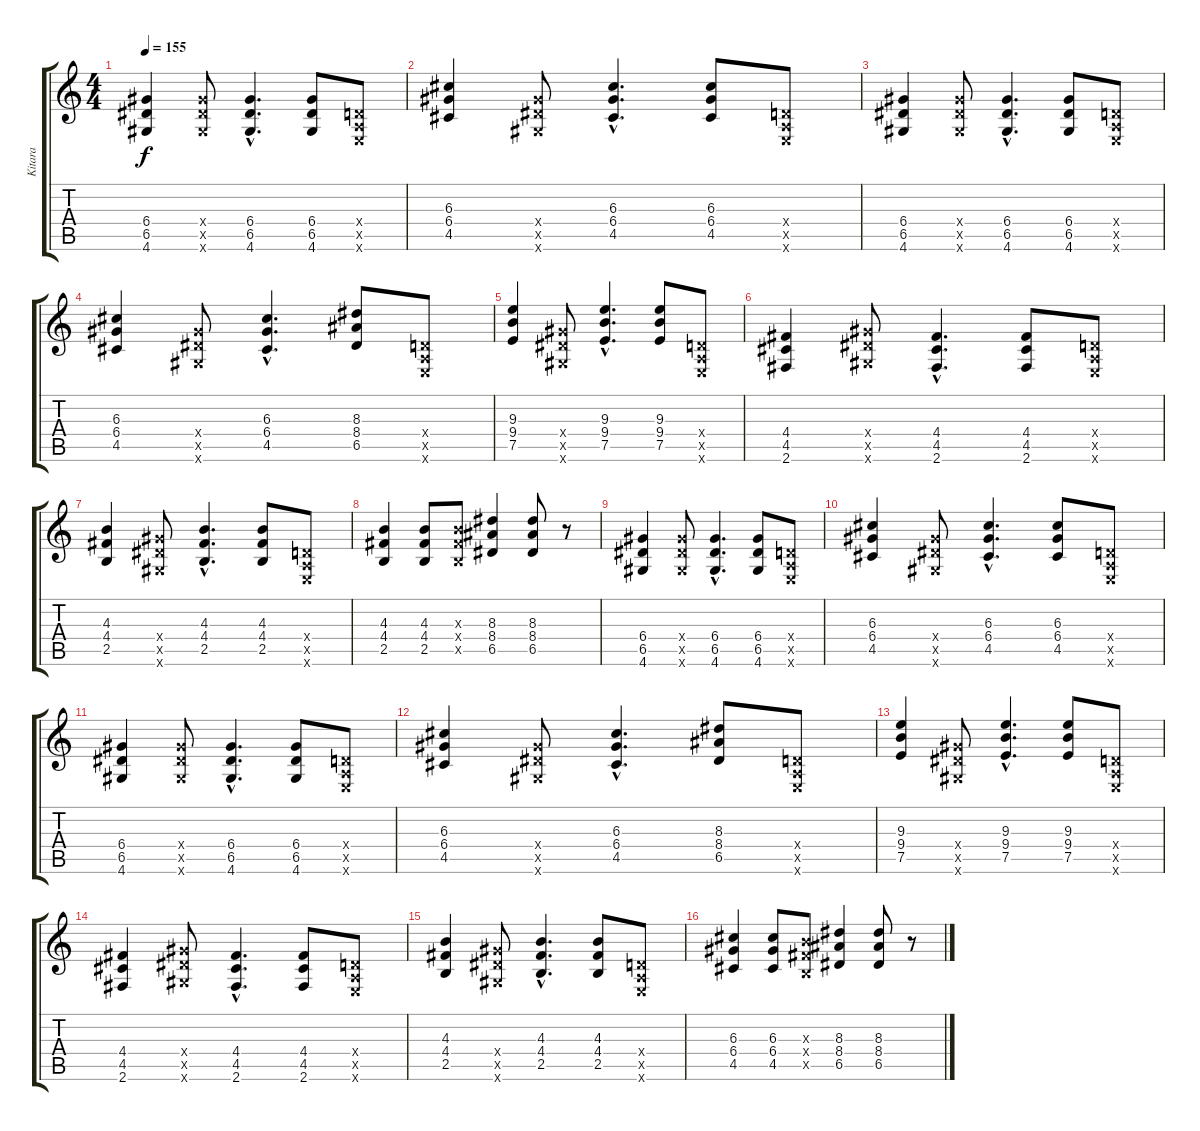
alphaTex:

\track ("Kitara" "Kitara") {instrument acousticguitarsteel}
\staff {score tabs}
\tuning (E4 B3 G3 D3 A2 E2) {hide}
\ts (4 4)
\tempo 155
\clef g2
\ks c
(6.4 6.5 4.6).4{dy f} (6.4{x} 6.5{x} 4.6{x}).8 (6.4{hac} 6.5{hac} 4.6{hac}).4{d} (6.4 6.5 4.6).8 (0.4{x} 0.5{x} 0.6{x}).8 |
(6.3 6.4 4.5).4 (6.4{x} 6.5{x} 4.6{x}).8 (6.3{hac} 6.4{hac} 4.5{hac}).4{d} (6.3 6.4 4.5).8 (0.4{x} 0.5{x} 0.6{x}).8 |
(6.4 6.5 4.6).4 (6.4{x} 6.5{x} 4.6{x}).8 (6.4{hac} 6.5{hac} 4.6{hac}).4{d} (6.4 6.5 4.6).8 (0.4{x} 0.5{x} 0.6{x}).8 |
(6.3 6.4 4.5).4 (6.4{x} 6.5{x} 4.6{x}).8 (6.3{hac} 6.4{hac} 4.5{hac}).4{d} (8.3 8.4 6.5).8 (0.4{x} 0.5{x} 0.6{x}).8 |
(9.3 9.4 7.5).4 (6.4{x} 6.5{x} 4.6{x}).8 (9.3{hac} 9.4{hac} 7.5{hac}).4{d} (9.3 9.4 7.5).8 (0.4{x} 0.5{x} 0.6{x}).8 |
(4.4 4.5 2.6).4 (6.4{x} 6.5{x} 4.6{x}).8 (4.4{hac} 4.5{hac} 2.6{hac}).4{d} (4.4 4.5 2.6).8 (0.4{x} 0.5{x} 0.6{x}).8 |
(4.3 4.4 2.5).4 (6.4{x} 6.5{x} 4.6{x}).8 (4.3{hac} 4.4{hac} 2.5{hac}).4{d} (4.3 4.4 2.5).8 (0.4{x} 0.5{x} 0.6{x}).8 |
(4.3 4.4 2.5).4 (4.3 4.4 2.5).8 (4.3{x} 4.4{x} 2.5{x}).8 (8.3 8.4 6.5).4 (8.3 8.4 6.5).8 r.8 |
(6.4 6.5 4.6).4 (6.4{x} 6.5{x} 4.6{x}).8 (6.4{hac} 6.5{hac} 4.6{hac}).4{d} (6.4 6.5 4.6).8 (0.4{x} 0.5{x} 0.6{x}).8 |
(6.3 6.4 4.5).4 (6.4{x} 6.5{x} 4.6{x}).8 (6.3{hac} 6.4{hac} 4.5{hac}).4{d} (6.3 6.4 4.5).8 (0.4{x} 0.5{x} 0.6{x}).8 |
(6.4 6.5 4.6).4 (6.4{x} 6.5{x} 4.6{x}).8 (6.4{hac} 6.5{hac} 4.6{hac}).4{d} (6.4 6.5 4.6).8 (0.4{x} 0.5{x} 0.6{x}).8 |
(6.3 6.4 4.5).4 (6.4{x} 6.5{x} 4.6{x}).8 (6.3{hac} 6.4{hac} 4.5{hac}).4{d} (8.3 8.4 6.5).8 (0.4{x} 0.5{x} 0.6{x}).8 |
(9.3 9.4 7.5).4 (6.4{x} 6.5{x} 4.6{x}).8 (9.3{hac} 9.4{hac} 7.5{hac}).4{d} (9.3 9.4 7.5).8 (0.4{x} 0.5{x} 0.6{x}).8 |
(4.4 4.5 2.6).4 (6.4{x} 6.5{x} 4.6{x}).8 (4.4{hac} 4.5{hac} 2.6{hac}).4{d} (4.4 4.5 2.6).8 (0.4{x} 0.5{x} 0.6{x}).8 |
(4.3 4.4 2.5).4 (6.4{x} 6.5{x} 4.6{x}).8 (4.3{hac} 4.4{hac} 2.5{hac}).4{d} (4.3 4.4 2.5).8 (0.4{x} 0.5{x} 0.6{x}).8 |
(6.3 6.4 4.5).4 (6.3 6.4 4.5).8 (4.3{x} 4.4{x} 2.5{x}).8 (8.3 8.4 6.5).4 (8.3 8.4 6.5).8 r.8
